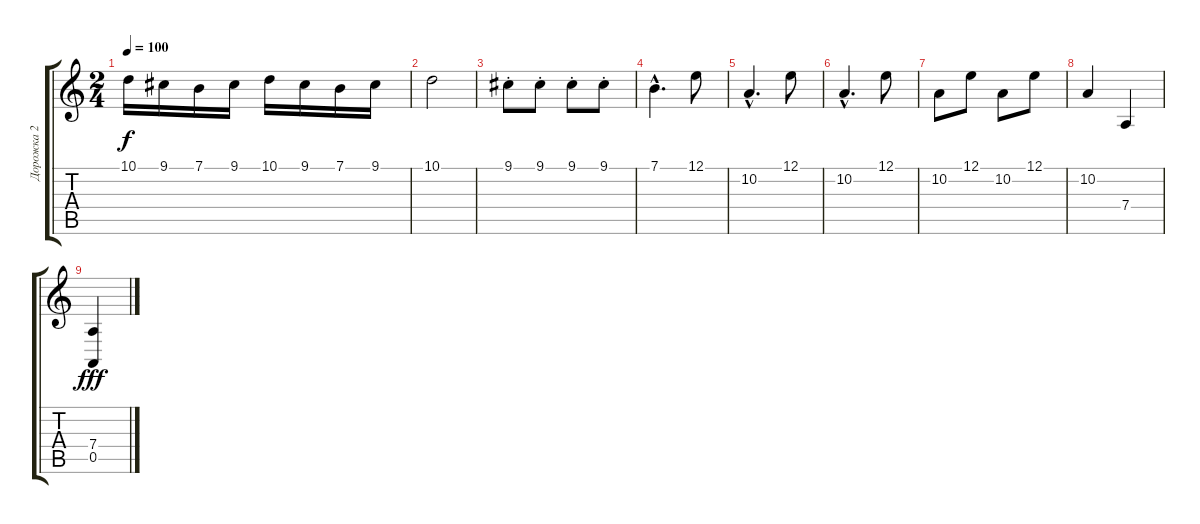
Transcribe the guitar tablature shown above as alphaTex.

\track ("Дорожка 2" "Дорожка 2") {instrument acousticgrandpiano}
\staff {score tabs}
\tuning (E4 B3 G3 D3 A2 E2) {hide}
\ts (2 4)
\tempo 100
\clef g2
\ks c
10.1.16{dy f} 9.1.16 7.1.16 9.1.16 10.1.16 9.1.16 7.1.16 9.1.16 |
10.1.2 |
9.1{st}.8 9.1{st}.8 9.1{st}.8 9.1{st}.8 |
7.1{hac}.4{d} 12.1.8 |
10.2{hac}.4{d} 12.1.8 |
10.2{hac}.4{d} 12.1.8 |
10.2.8 12.1.8 10.2.8 12.1.8 |
10.2.4 7.4.4 |
(7.4 0.5).4{dy fff}
